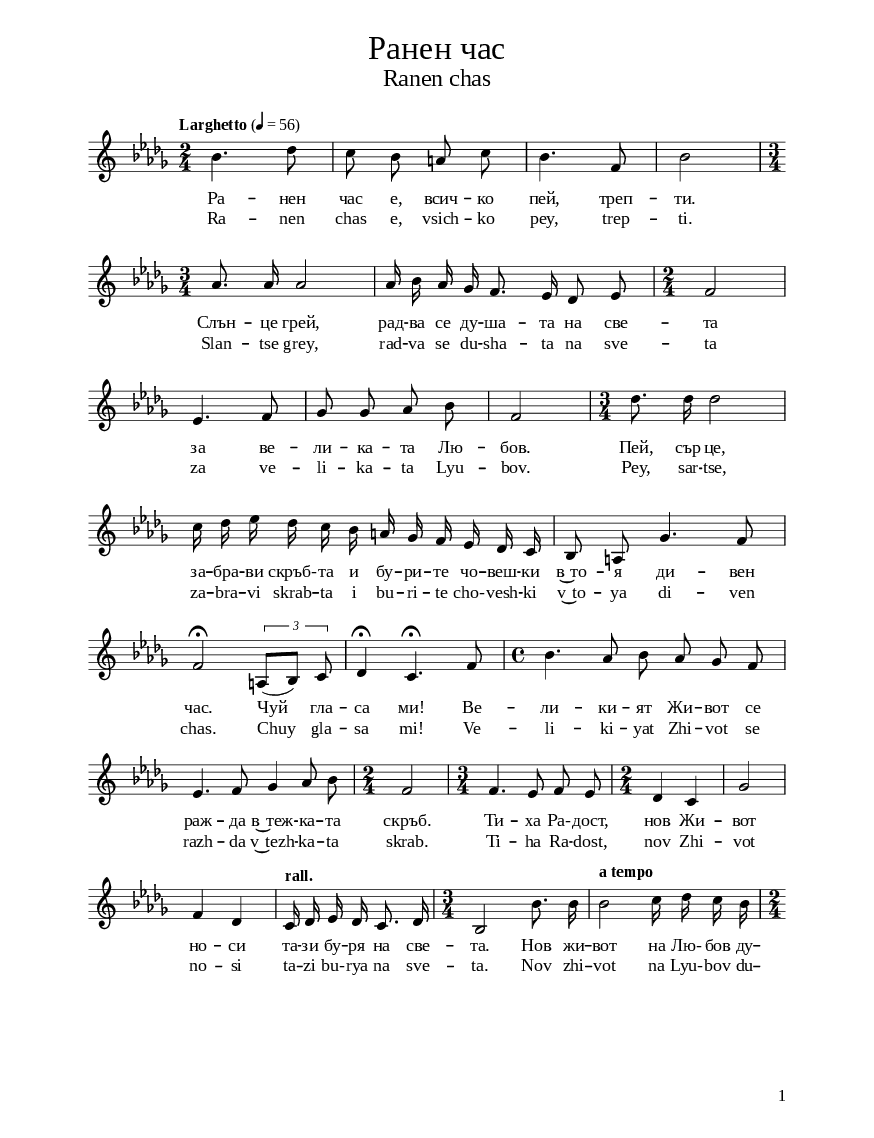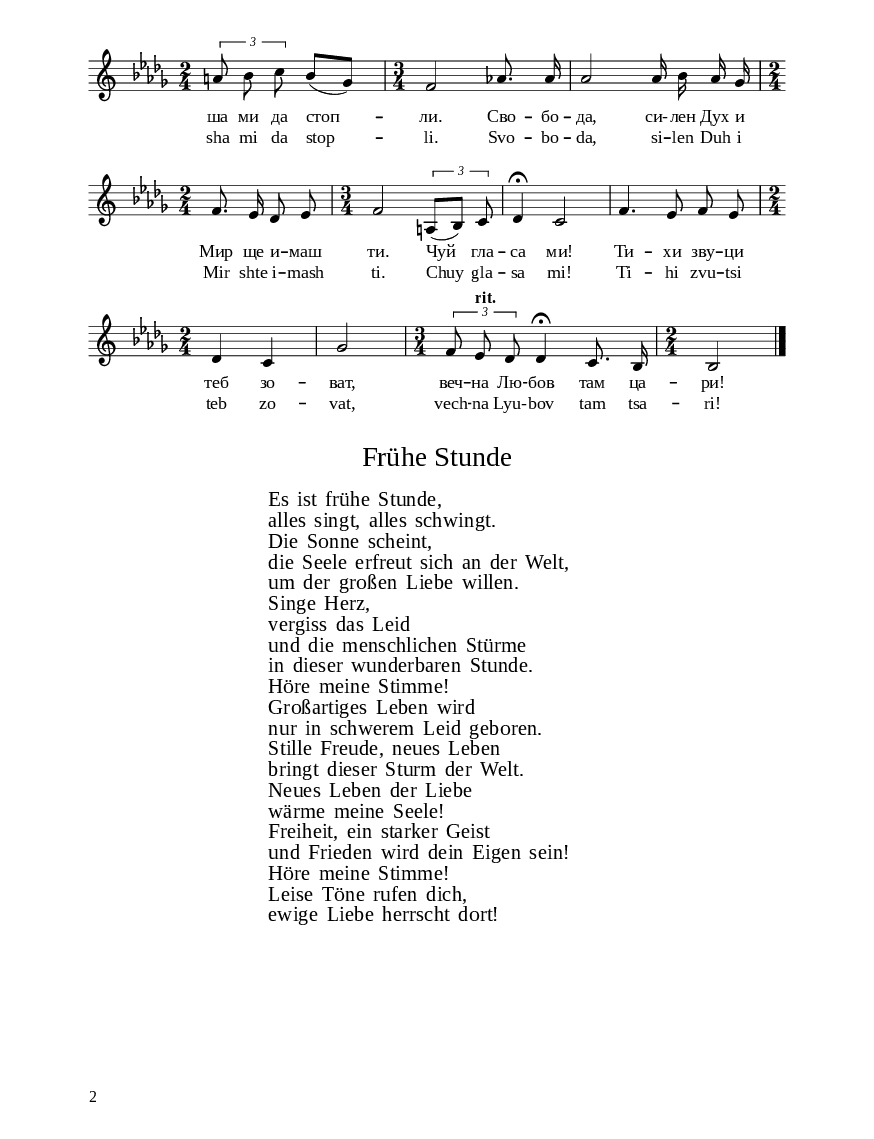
\version "2.24.0"

\include "include/globals.ily"

\bookpart {
  \include "include/bookpart-paper.ily"
  \score {
    \include "include/score-layout.ily"


    \new Voice \relative c' {
      \clef treble
      \key des \major
      \time 2/4
      \tempoFunc "Larghetto" 4 "56"
      \autoBeamOff

      bes'4.  des8 | % 2
      c8  bes8  a8  c8 | % 3
      bes4.  f8 | % 4
      bes2 \break | % 5
      \time 3/4  | % 5
      as8.  as16  as2 | % 6
      as16  bes16  as16  ges16
      f8.  es16  des8  es8 | % 7
      \time 2/4  | % 7
      f2 \break | % 8
      es4.  f8 | % 9
      ges8  ges8  as8  bes8 |
      \barNumberCheck #10
      f2 | % 11
      \time 3/4  | % 11
      des'8.  des16  des2 \break | % 12
      c16  des16  es16  des16
      c16  bes16  a16  ges16
      f16  es16  des16  c16 | % 13
      bes8  a8  ges'4.  f8 \break | % 14
      f2 ^\fermata
      \tuplet 3/2 {   a,8 ( [  bes8 ) ]  c8 }
      | % 15
      des4 ^\fermata  c4. ^\fermata  f8 | % 16
      \time 4/4  | % 16
      bes4.  as8  bes8  as8
      ges8  f8 \break | % 17
      es4.  f8  ges4  as8  bes8
      | % 18
      \time 2/4  | % 18
      f2 | % 19
      \time 3/4  | % 19
      f4.  es8  f8  es8 |
      \time 2/4  |
      des4  c4  | % 21
      ges'2 \break | % 22
      f4  des4 | % 23
      \tempo "rall." c16  des16  es16
      des16  c8.  des16 | % 24
      \time 3/4 bes2  % 25
      bes'8.  bes16 |
      \tempo "a tempo" bes2 % 26
      c16  des16  c16  bes16 | \pageBreak 
      \time 2/4
      \tupletUp \tuplet 3/2 {a8  bes8  c8 }
      bes8 ( [  ges8 ) ] | % 27
      \time 3/4 f2 aes!8.  as16 | % 28
      as2  as16  bes16  as16
      ges16 \break | % 29
      \time 2/4  | % 29
      f8.  es16  des8  es8 |
      \time 3/4  | f2
      \tuplet 3/2 {a,8 ( [  bes8 ) ]  c8 }
      | % 31
      des4 ^\fermata  c2 | % 32
      f4.  es8  f8  es8 \break | % 33
      \time 2/4  | % 33
      des4  c4 | % 34
      ges'2 | % 35
      \time 3/4  | % 35
      \tuplet 3/2 { f8 \tempo "rit.               " es des } des4 \fermata  c8. bes16 | \time 2/4 bes2 \bar "|." \break
    }

    \addlyrics {
      Ра -- нен час е, всич -- ко пей,
      треп -- ти. Слън -- це грей, рад --
      ва се ду -- ша -- та на све -- та
      за ве -- ли -- ка -- та Лю -- бов.
      Пей, сър -- це, за -- бра -- ви
      "скръб-" -- та и бу -- ри -- те чо --
      веш -- ки в~то -- я ди -- вен час.
      Чуй  гла -- са ми! Ве -- ли --
      ки -- ят Жи -- вот се раж -- да
      в~теж -- ка -- та скръб. Ти -- ха
      "Ра-" -- дост, нов Жи -- вот но -- си
      та -- зи бу -- ря на све -- та.
      Нов жи -- вот на "Лю-" -- бов ду --
      ша ми да стоп -- ли. Сво -- бо
      -- да, "си-" -- лен Дух и Мир ще и --
      маш ти. Чуй  гла -- са ми!
      Ти -- хи зву -- ци теб зо -- ват,
      веч -- на Лю -- бов там ца -- ри!}
      \addlyrics {
        Ra -- nen chas e, vsich -- ko pey,
        trep -- ti. Slan -- tse grey, rad --
        va se du -- sha -- ta na sve -- ta
        za ve -- li -- ka -- ta Lyu -- bov.
        Pey, sar -- tse, za -- bra -- vi
        "skrab" -- ta i bu -- ri -- te "cho-" --
        vesh -- ki v~to -- ya di -- ven chas.
        Chuy  gla -- sa mi! Ve -- li --
        ki -- yat Zhi -- vot se razh -- da
        v~tezh -- ka -- ta skrab. Ti -- ha
        Ra -- dost, nov Zhi -- vot no -- si
        ta -- zi "bu-" -- rya na sve -- ta.
        Nov zhi -- vot na "Lyu-" -- bov du --
        sha mi da stop -- li. Svo -- bo
        -- da, si -- len Duh i Mir shte i --
        mash ti. Chuy  gla -- sa mi!
        Ti -- hi zvu -- tsi teb zo -- vat,
        vech -- na "Lyu-" -- bov tam tsa -- ri!}

        \header {
          title = \titleFunc "Ранен час" "Ranen chas"
        }

        \midi{}

      } % score

      

      % include foreign translation(s) of the song
      \version "2.24.0"

\markup \fill-line { \fontsize #deTitleFontSize "Frühe Stunde" }
\markup \null
\markup \null
\markup \fontsize #deCoupletFontSize {
  \hspace #16
  \override #`(baseline-skip . ,deCoupletBaselineSkip)

  \column {
   
 \line { " " Es ist frühe Stunde, }

 \line { " " alles singt, alles schwingt.}

 \line { " " Die Sonne scheint,}

 \line { " " die Seele erfreut sich an der Welt, }

 \line { " " um der großen Liebe willen.}

 \line { " " Singe Herz, }

 \line { " " vergiss das Leid}

 \line { " " und die menschlichen Stürme}

 \line { " " in dieser wunderbaren Stunde.}

 \line { " " Höre meine Stimme! }

 \line { " " Großartiges Leben wird }

 \line { " " nur in schwerem Leid geboren. }

 \line { " " Stille Freude, neues Leben}

 \line { " " bringt dieser Sturm der Welt.}

 \line { " " Neues Leben der Liebe}

 \line { " " wärme meine Seele! }

 \line { " " Freiheit, ein starker Geist }

 \line { " " und Frieden wird dein Eigen sein! }

 \line { " " Höre meine Stimme! }

 \line { " " Leise Töne rufen dich,}

 \line { " " ewige Liebe herrscht dort!}


  }
}


    } % bookpart
